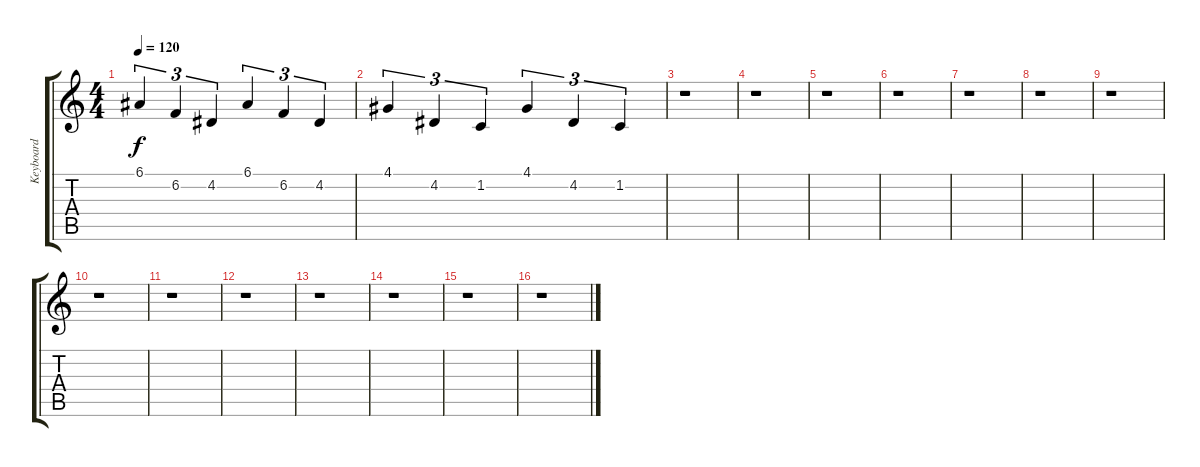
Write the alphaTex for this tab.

\track ("Keyboard" "Keyboard") {instrument viola}
\staff {score tabs}
\tuning (E4 B3 G3 D3 A2 D2) {hide}
\ts (4 4)
\tempo 120
\clef g2
\ks c
6.1.4{tu (3 2) dy f} 6.2.4{tu (3 2)} 4.2.4{tu (3 2)} 6.1.4{tu (3 2)} 6.2.4{tu (3 2)} 4.2.4{tu (3 2)} |
4.1.4{tu (3 2)} 4.2.4{tu (3 2)} 1.2.4{tu (3 2)} 4.1.4{tu (3 2)} 4.2.4{tu (3 2)} 1.2.4{tu (3 2)} |
r.1 |
r.1 |
r.1 |
r.1 |
r.1 |
r.1 |
r.1 |
r.1 |
r.1 |
r.1 |
r.1 |
r.1 |
r.1 |
r.1
